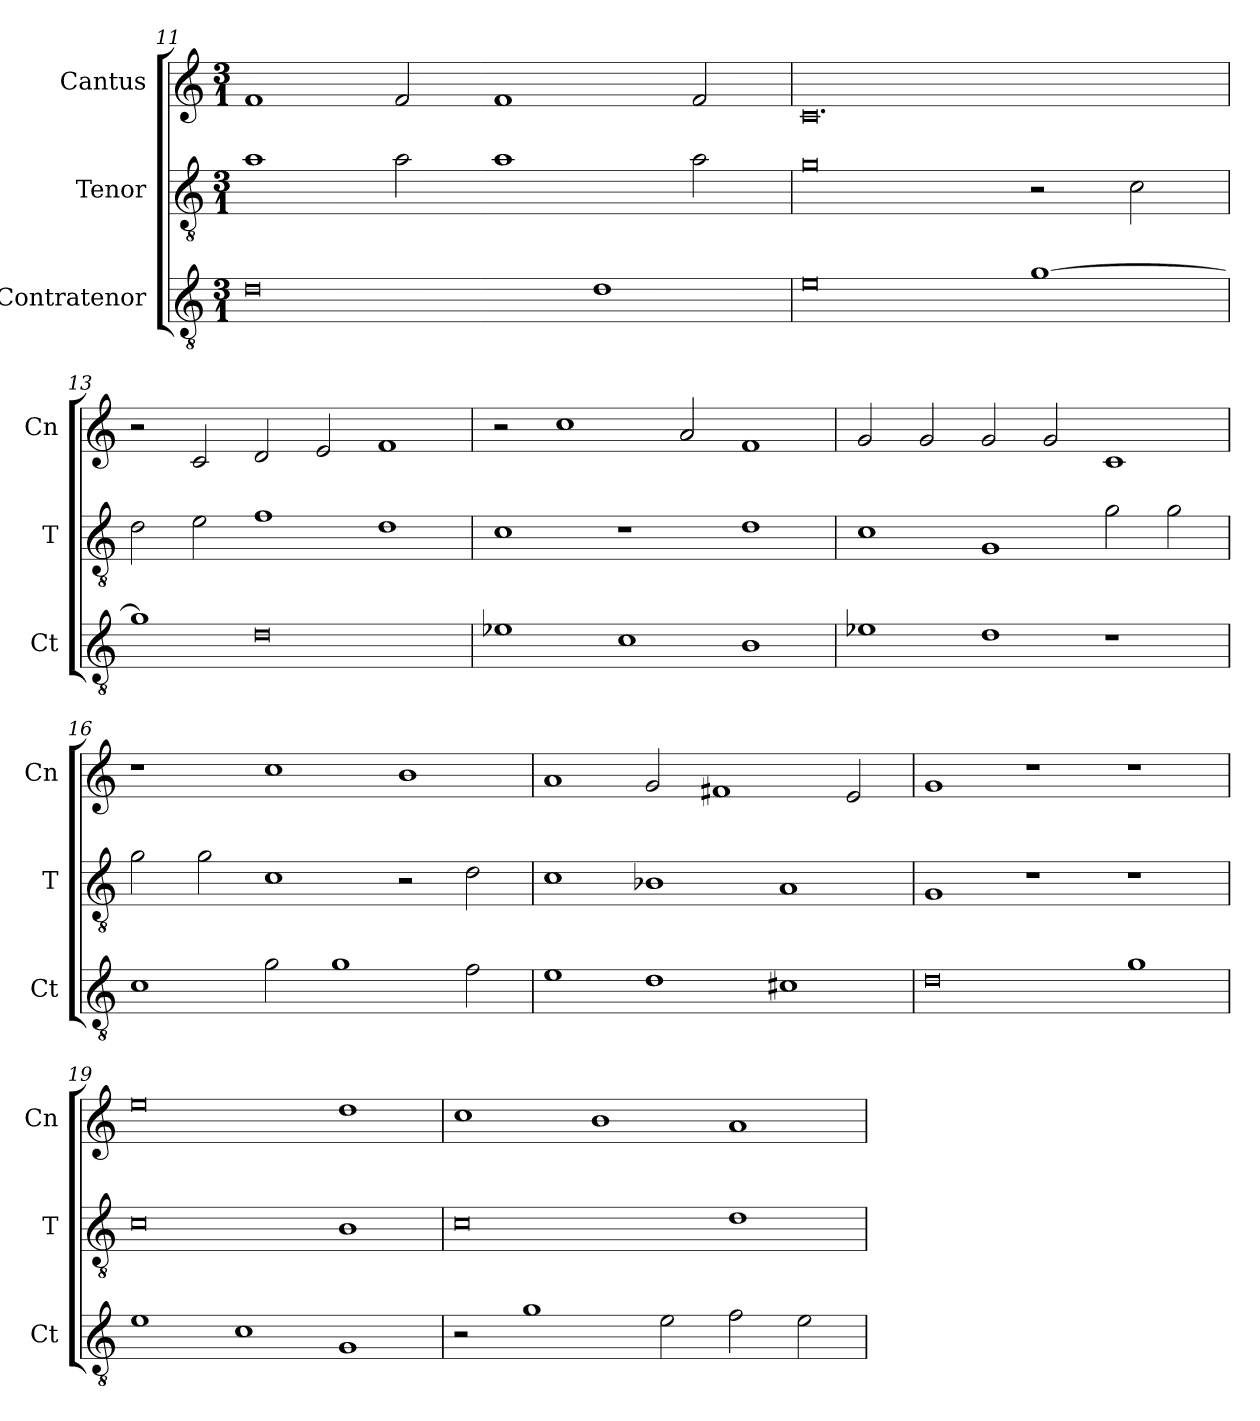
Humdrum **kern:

**kern	**kern	**kern
*part3	*part2	*part1
*staff3	*staff2	*staff1
*I"Contratenor	*I"Tenor	*I"Cantus
*I'Ct	*I'T	*I'Cn
*clefGv2	*clefGv2	*clefG2
*k[]	*k[]	*k[]
*M3/1	*M3/1	*M3/1
=11	=11	=11
0d	1a	1f
.	2a\	2f/
.	1a	1f
1d	.	.
.	2a\	2f/
=12	=12	=12
0e	0g	0.c
[1g	2r	.
.	2c\	.
=13	=13	=13
1g]	2d\	2r
.	2e\	2c/
0d	1f	2d/
.	.	2e/
.	1d	1f
=14	=14	=14
1e-X	1c	2r
.	.	1cc
1c	1r	.
.	.	2a/
1B	1d	1f
=15	=15	=15
1e-X	1c	2g/
.	.	2g/
1d	1G	2g/
.	.	2g/
1r	2g\	1c
.	2g\	.
=16	=16	=16
1c	2g\	1r
.	2g\	.
2g\	1c	1cc
1g	.	.
.	2r	1b
2f\	2d\	.
=17	=17	=17
1e	1c	1a
1d	1B-X	2g/
.	.	1f#X
1c#X	1A	.
.	.	2e/
=18	=18	=18
0d	1G	1g
.	1r	1r
1g	1r	1r
=19	=19	=19
1e	0c	0ee
1c	.	.
1G	1B	1dd
=20	=20	=20
2r	0c	1cc
1g	.	.
.	.	1b
2e\	.	.
2f\	1d	1a
2e\	.	.
=	=	=
*-	*-	*-
